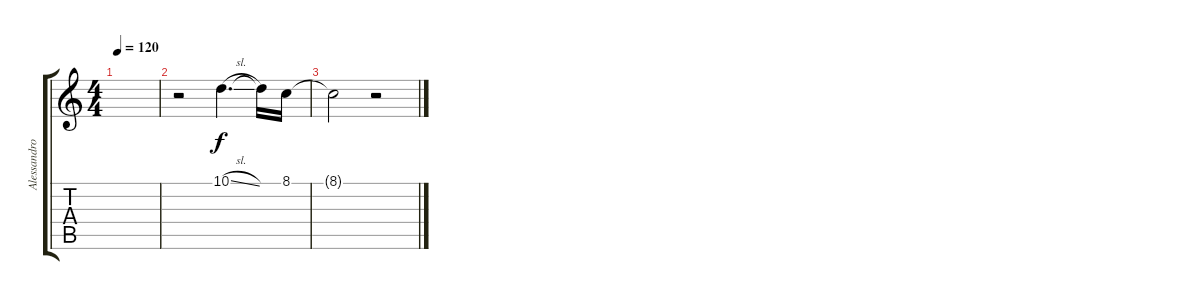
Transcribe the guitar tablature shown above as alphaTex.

\track ("Alessandro Cortini" "Alessandro") {instrument stringensemble2}
\staff {score tabs}
\tuning (E4 B3 G3 D3 A2 E2) {hide}
\ts (4 4)
\tempo 120
\clef g2
\ks c
|
r.2 10.1{sl}.4{d} 10.1{t}.16 8.1.16 |
8.1{t}.2 r.2
